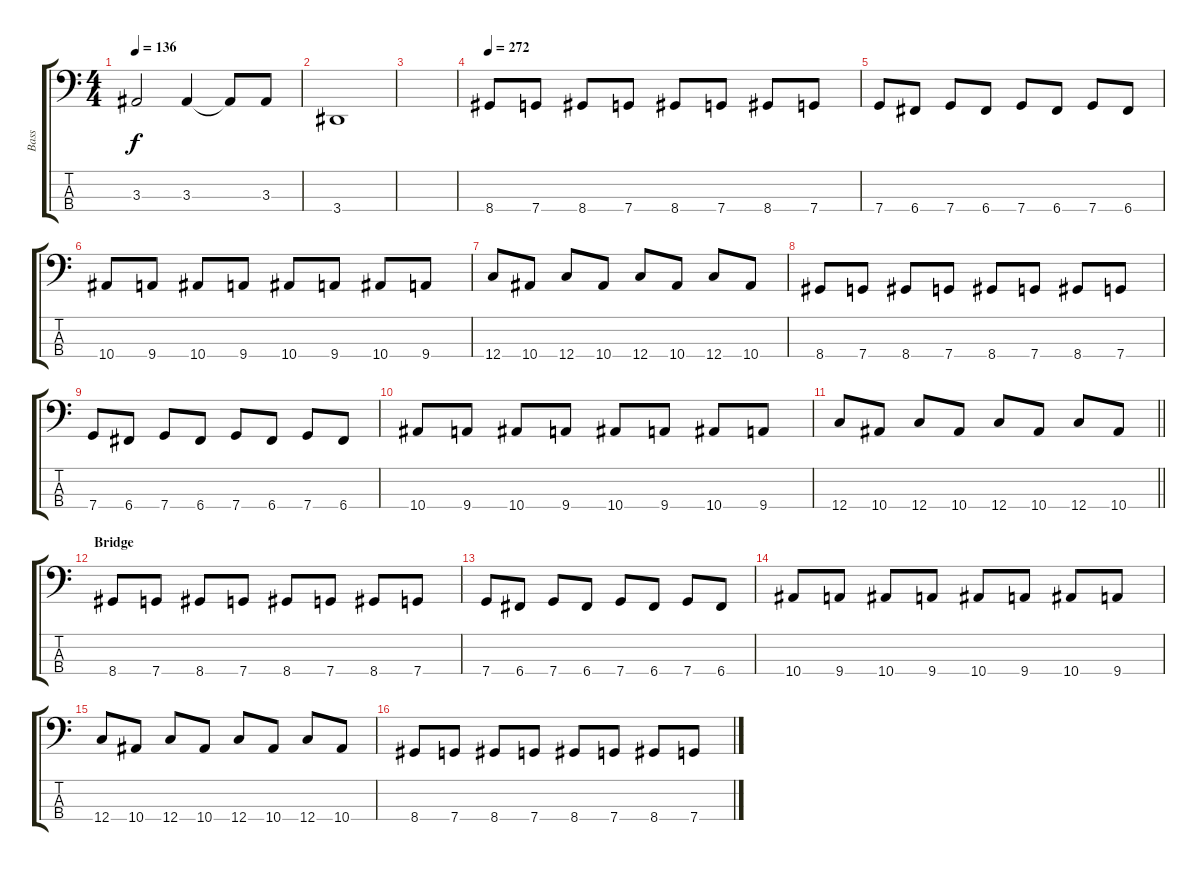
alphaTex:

\track ("Bass" "Bass") {instrument electricbasspick}
\staff {score tabs}
\tuning (F2 C2 G1 C1) {hide}
\ts (4 4)
\tempo 136
\clef f4
\ks c
3.3.2{dy f} 3.3.4 3.3{t}.8 3.3.8 |
3.4.1 |
|
\tempo 272
8.4.8 7.4.8 8.4.8 7.4.8 8.4.8 7.4.8 8.4.8 7.4.8 |
7.4.8 6.4.8 7.4.8 6.4.8 7.4.8 6.4.8 7.4.8 6.4.8 |
10.4.8 9.4.8 10.4.8 9.4.8 10.4.8 9.4.8 10.4.8 9.4.8 |
12.4.8 10.4.8 12.4.8 10.4.8 12.4.8 10.4.8 12.4.8 10.4.8 |
8.4.8 7.4.8 8.4.8 7.4.8 8.4.8 7.4.8 8.4.8 7.4.8 |
7.4.8 6.4.8 7.4.8 6.4.8 7.4.8 6.4.8 7.4.8 6.4.8 |
10.4.8 9.4.8 10.4.8 9.4.8 10.4.8 9.4.8 10.4.8 9.4.8 |
\barLineRight lightlight
12.4.8 10.4.8 12.4.8 10.4.8 12.4.8 10.4.8 12.4.8 10.4.8 |
\section ("" "Bridge")
8.4.8 7.4.8 8.4.8 7.4.8 8.4.8 7.4.8 8.4.8 7.4.8 |
7.4.8 6.4.8 7.4.8 6.4.8 7.4.8 6.4.8 7.4.8 6.4.8 |
10.4.8 9.4.8 10.4.8 9.4.8 10.4.8 9.4.8 10.4.8 9.4.8 |
12.4.8 10.4.8 12.4.8 10.4.8 12.4.8 10.4.8 12.4.8 10.4.8 |
8.4.8 7.4.8 8.4.8 7.4.8 8.4.8 7.4.8 8.4.8 7.4.8
